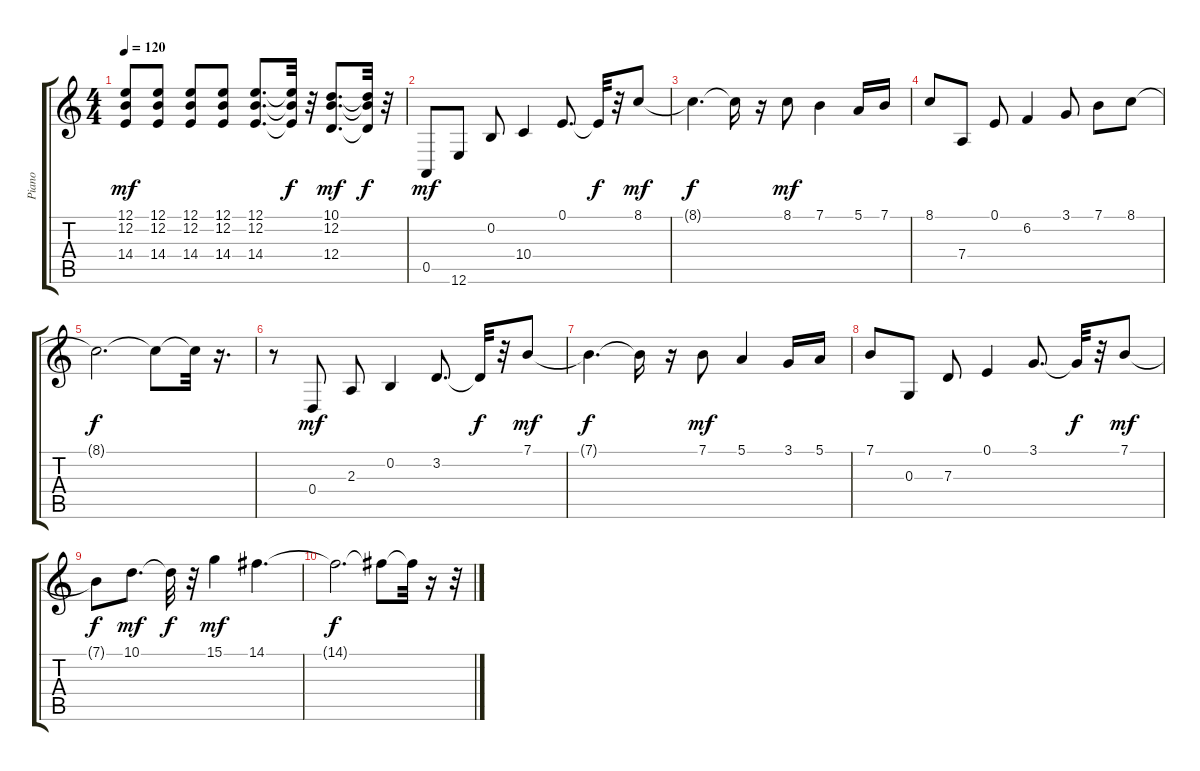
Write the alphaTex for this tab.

\track ("Piano" "Piano") {instrument acousticgrandpiano}
\staff {score tabs}
\tuning (E4 B3 G3 D3 A2 E2) {hide}
\ts (4 4)
\tempo 120
\clef g2
\ks c
(12.1 12.2 14.4).8{dy mf} (12.1 12.2 14.4).8 (12.1 12.2 14.4).8 (12.1 12.2 14.4).8 (12.1 12.2 14.4).8{d} (12.1{t} 12.2{t} 14.4{t}).32{dy f} r.32 (10.1 12.2 12.4).8{d dy mf} (10.1{t} 12.2{t} 12.4{t}).32{dy f} r.32 |
0.5.8{dy mf} 12.6.8 0.2.8 10.4.4 0.1.8{d} 0.1{t}.32{dy f} r.32 8.1.8{dy mf} |
8.1{t}.4{d dy f} 8.1{t}.16 r.16 8.1.8{dy mf} 7.1.4 5.1.16 7.1.16 |
8.1.8 7.4.8 0.1.8 6.2.4 3.1.8 7.1.8 8.1.8 |
8.1{t}.2{d dy f} 8.1{t}.8 8.1{t}.32 r.16{d} |
r.8 0.4.8{dy mf} 2.3.8 0.2.4 3.2.8{d} 3.2{t}.32{dy f} r.32 7.1.8{dy mf} |
7.1{t}.4{d dy f} 7.1{t}.16 r.16 7.1.8{dy mf} 5.1.4 3.1.16 5.1.16 |
7.1.8 0.3.8 7.3.8 0.1.4 3.1.8{d} 3.1{t}.32{dy f} r.32 7.1.8{dy mf} |
7.1{t}.8{dy f} 10.1.8{d dy mf} 10.1{t}.32{dy f} r.32 15.1.4{dy mf} 14.1.4{d} |
14.1{t}.2{d txt "" dy f} 14.1{t}.8 14.1{t}.32 r.16 r.32
